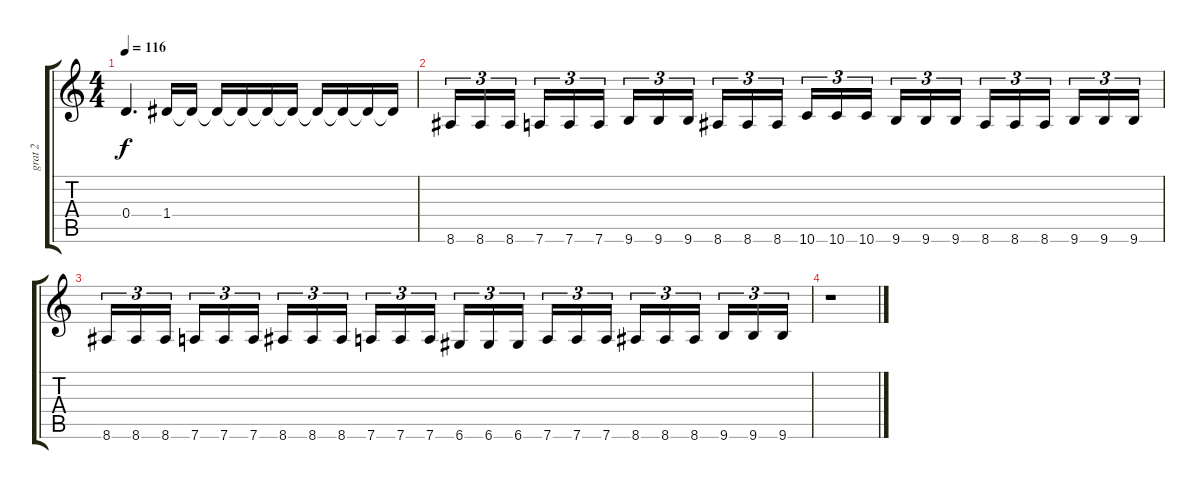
\track ("grat 2" "grat 2") {instrument distortionguitar}
\staff {score tabs}
\tuning (E4 B3 G3 D3 A2 D2) {hide}
\ts (4 4)
\tempo 116
\clef g2
\ks c
0.4{t}.4{d dy f} 1.4.16 1.4{t}.16 1.4{t}.16 1.4{t}.16 1.4{t}.16 1.4{t}.16 1.4{t}.16 1.4{t}.16 1.4{t}.16 1.4{t}.16 |
8.6.16{tu (3 2)} 8.6.16{tu (3 2)} 8.6.16{tu (3 2) beam splitsecondary} 7.6.16{tu (3 2)} 7.6.16{tu (3 2)} 7.6.16{tu (3 2)} 9.6.16{tu (3 2)} 9.6.16{tu (3 2)} 9.6.16{tu (3 2) beam splitsecondary} 8.6.16{tu (3 2)} 8.6.16{tu (3 2)} 8.6.16{tu (3 2)} 10.6.16{tu (3 2)} 10.6.16{tu (3 2)} 10.6.16{tu (3 2) beam splitsecondary} 9.6.16{tu (3 2)} 9.6.16{tu (3 2)} 9.6.16{tu (3 2)} 8.6.16{tu (3 2)} 8.6.16{tu (3 2)} 8.6.16{tu (3 2) beam splitsecondary} 9.6.16{tu (3 2)} 9.6.16{tu (3 2)} 9.6.16{tu (3 2)} |
8.6.16{tu (3 2)} 8.6.16{tu (3 2)} 8.6.16{tu (3 2) beam splitsecondary} 7.6.16{tu (3 2)} 7.6.16{tu (3 2)} 7.6.16{tu (3 2)} 8.6.16{tu (3 2)} 8.6.16{tu (3 2)} 8.6.16{tu (3 2) beam splitsecondary} 7.6.16{tu (3 2)} 7.6.16{tu (3 2)} 7.6.16{tu (3 2)} 6.6.16{tu (3 2)} 6.6.16{tu (3 2)} 6.6.16{tu (3 2) beam splitsecondary} 7.6.16{tu (3 2)} 7.6.16{tu (3 2)} 7.6.16{tu (3 2)} 8.6.16{tu (3 2)} 8.6.16{tu (3 2)} 8.6.16{tu (3 2) beam splitsecondary} 9.6.16{tu (3 2)} 9.6.16{tu (3 2)} 9.6.16{tu (3 2)} |
r.1
